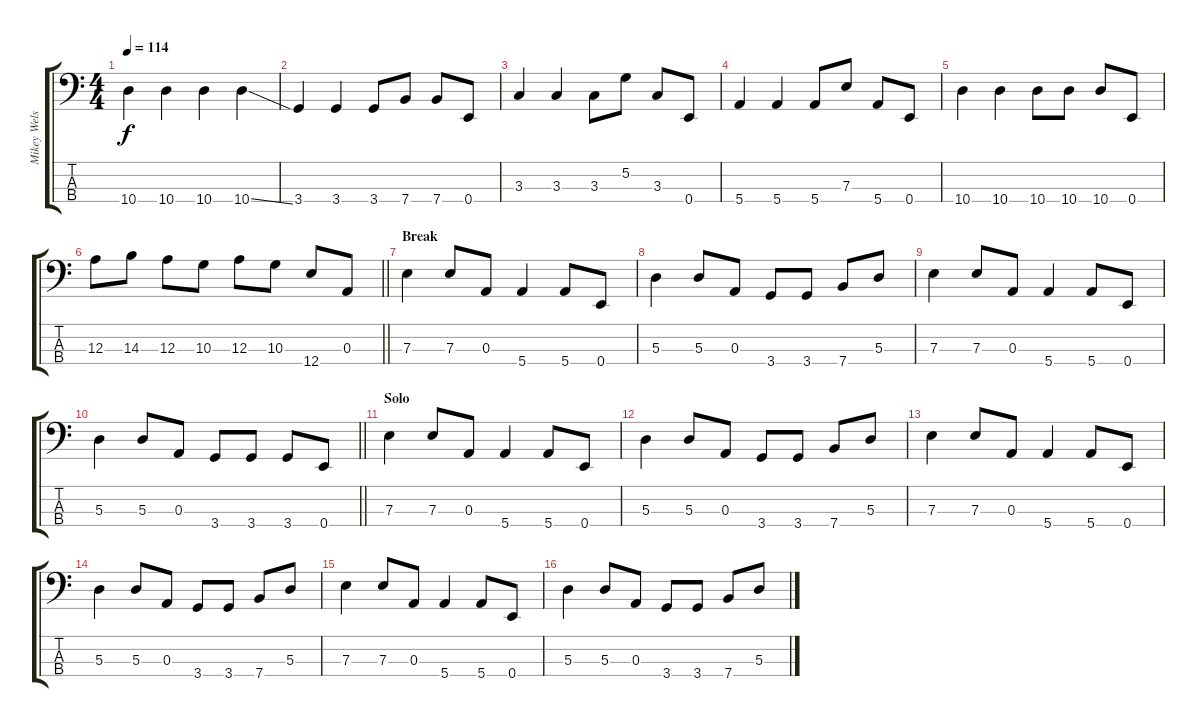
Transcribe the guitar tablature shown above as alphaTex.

\track ("Mikey Welsh - Bass" "Mikey Wels") {instrument electricbasspick}
\staff {score tabs}
\tuning (G2 D2 A1 E1) {hide}
\ts (4 4)
\tempo 114
\clef f4
\ks c
10.4.4{dy f} 10.4.4 10.4.4 10.4{ss}.4 |
3.4.4 3.4.4 3.4.8 7.4.8 7.4.8 0.4.8 |
3.3.4 3.3.4 3.3.8 5.2.8 3.3.8 0.4.8 |
5.4.4 5.4.4 5.4.8 7.3.8 5.4.8 0.4.8 |
10.4.4 10.4.4 10.4.8 10.4.8 10.4.8 0.4.8 |
\barLineRight lightlight
12.3.8 14.3.8 12.3.8 10.3.8 12.3.8 10.3.8 12.4.8 0.3.8 |
\section ("" "Break")
7.3.4 7.3.8 0.3.8 5.4.4 5.4.8 0.4.8 |
5.3.4 5.3.8 0.3.8 3.4.8 3.4.8 7.4.8 5.3.8 |
7.3.4 7.3.8 0.3.8 5.4.4 5.4.8 0.4.8 |
\barLineRight lightlight
5.3.4 5.3.8 0.3.8 3.4.8 3.4.8 3.4.8 0.4.8 |
\section ("" "Solo")
7.3.4 7.3.8 0.3.8 5.4.4 5.4.8 0.4.8 |
5.3.4 5.3.8 0.3.8 3.4.8 3.4.8 7.4.8 5.3.8 |
7.3.4 7.3.8 0.3.8 5.4.4 5.4.8 0.4.8 |
5.3.4 5.3.8 0.3.8 3.4.8 3.4.8 7.4.8 5.3.8 |
7.3.4 7.3.8 0.3.8 5.4.4 5.4.8 0.4.8 |
5.3.4 5.3.8 0.3.8 3.4.8 3.4.8 7.4.8 5.3.8
